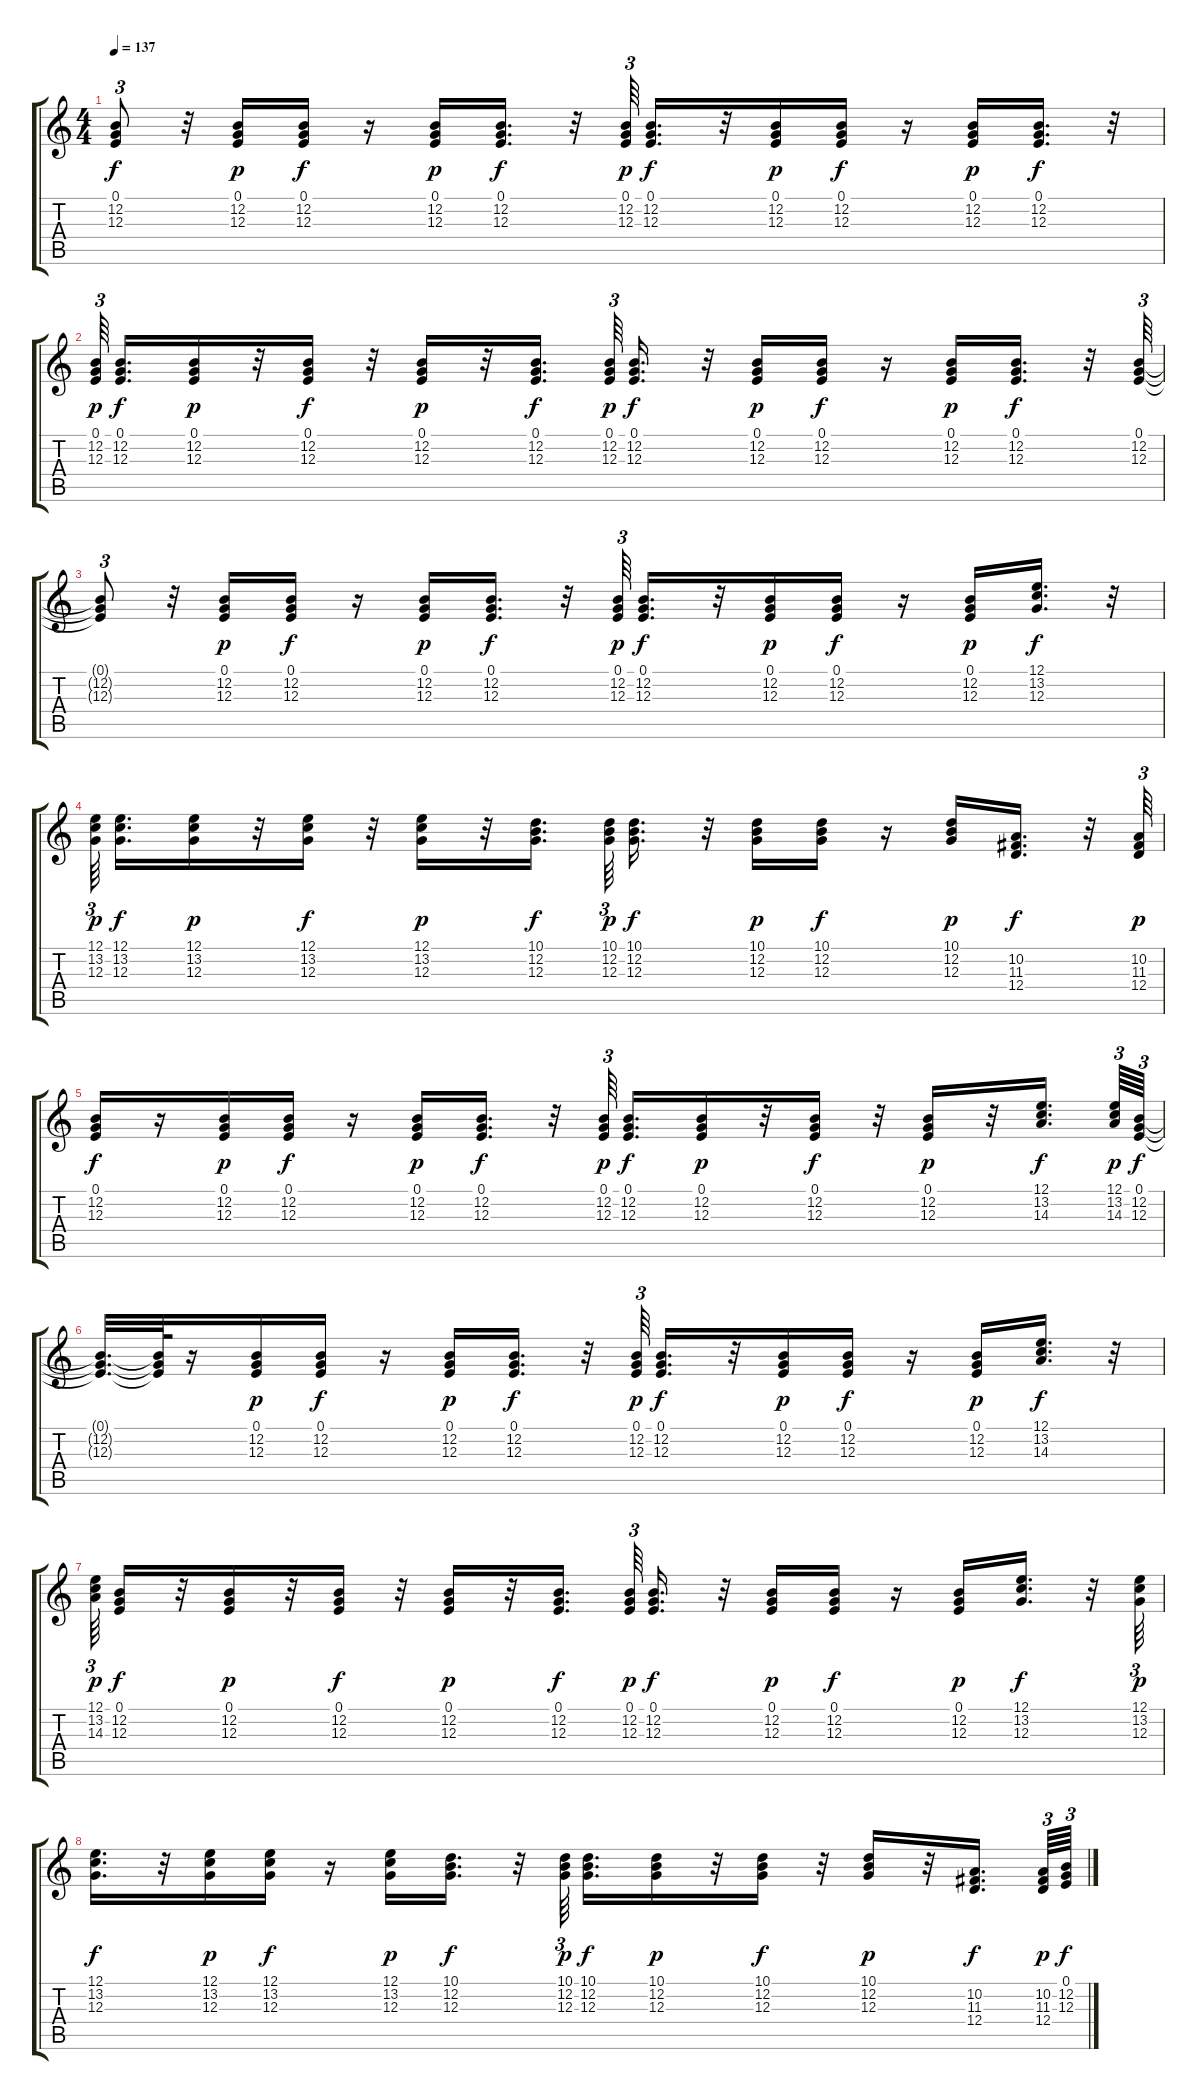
\track "" {instrument pad4choir}
\staff {score tabs}
\tuning (E4 B3 G3 D3 A2 E2) {hide}
\ts (4 4)
\tempo 137
\clef g2
\ks c
(0.1{t} 12.2{t} 12.3{t}).8{tu (3 2) dy f} r.32 (0.1 12.2 12.3).16{dy p} (0.1 12.2 12.3).16{dy f} r.16 (0.1 12.2 12.3).16{dy p} (0.1 12.2 12.3).16{d dy f} r.32 (0.1 12.2 12.3).64{tu (3 2) dy p} (0.1 12.2 12.3).16{d dy f} r.32 (0.1 12.2 12.3).16{dy p} (0.1 12.2 12.3).16{dy f} r.16 (0.1 12.2 12.3).16{dy p} (0.1 12.2 12.3).16{d dy f} r.32 |
(0.1 12.2 12.3).64{tu (3 2) dy p beam splitsecondary} (0.1 12.2 12.3).16{d dy f} (0.1 12.2 12.3).16{dy p} r.32 (0.1 12.2 12.3).16{dy f} r.32 (0.1 12.2 12.3).16{dy p} r.32 (0.1 12.2 12.3).16{d dy f beam splitsecondary} (0.1 12.2 12.3).64{tu (3 2) dy p} (0.1 12.2 12.3).16{d dy f} r.32 (0.1 12.2 12.3).16{dy p} (0.1 12.2 12.3).16{dy f} r.16 (0.1 12.2 12.3).16{dy p} (0.1 12.2 12.3).16{d dy f} r.32 (0.1 12.2 12.3).64{tu (3 2)} |
(0.1{t} 12.2{t} 12.3{t}).8{tu (3 2)} r.32 (0.1 12.2 12.3).16{dy p} (0.1 12.2 12.3).16{dy f} r.16 (0.1 12.2 12.3).16{dy p} (0.1 12.2 12.3).16{d dy f} r.32 (0.1 12.2 12.3).64{tu (3 2) dy p} (0.1 12.2 12.3).16{d dy f} r.32 (0.1 12.2 12.3).16{dy p} (0.1 12.2 12.3).16{dy f} r.16 (0.1 12.2 12.3).16{dy p} (12.1 13.2 12.3).16{d dy f} r.32 |
(12.1 13.2 12.3).64{tu (3 2) dy p beam splitsecondary} (12.1 13.2 12.3).16{d dy f} (12.1 13.2 12.3).16{dy p} r.32 (12.1 13.2 12.3).16{dy f} r.32 (12.1 13.2 12.3).16{dy p} r.32 (10.1 12.2 12.3).16{d dy f beam splitsecondary} (10.1 12.2 12.3).64{tu (3 2) dy p} (10.1 12.2 12.3).16{d dy f} r.32 (10.1 12.2 12.3).16{dy p} (10.1 12.2 12.3).16{dy f} r.16 (10.1 12.2 12.3).16{dy p} (10.2 11.3 12.4).16{d dy f} r.32 (10.2 11.3 12.4).64{tu (3 2) dy p} |
(0.1 12.2 12.3).16{dy f} r.16 (0.1 12.2 12.3).16{dy p} (0.1 12.2 12.3).16{dy f} r.16 (0.1 12.2 12.3).16{dy p} (0.1 12.2 12.3).16{d dy f} r.32 (0.1 12.2 12.3).64{tu (3 2) dy p beam splitsecondary} (0.1 12.2 12.3).16{d dy f} (0.1 12.2 12.3).16{dy p} r.32 (0.1 12.2 12.3).16{dy f} r.32 (0.1 12.2 12.3).16{dy p} r.32 (12.1 13.2 14.3).16{d dy f beam splitsecondary} (12.1 13.2 14.3).64{tu (3 2) dy p} (0.1 12.2 12.3).64{tu (3 2) dy f} |
(0.1{t} 12.2{t} 12.3{t}).32{d} (0.1{t} 12.2{t} 12.3{t}).64 r.16 (0.1 12.2 12.3).16{dy p} (0.1 12.2 12.3).16{dy f} r.16 (0.1 12.2 12.3).16{dy p} (0.1 12.2 12.3).16{d dy f} r.32 (0.1 12.2 12.3).64{tu (3 2) dy p} (0.1 12.2 12.3).16{d dy f} r.32 (0.1 12.2 12.3).16{dy p} (0.1 12.2 12.3).16{dy f} r.16 (0.1 12.2 12.3).16{dy p} (12.1 13.2 14.3).16{d dy f} r.32 |
(12.1 13.2 14.3).64{tu (3 2) dy p} (0.1 12.2 12.3).16{dy f} r.32 (0.1 12.2 12.3).16{dy p} r.32 (0.1 12.2 12.3).16{dy f} r.32 (0.1 12.2 12.3).16{dy p} r.32 (0.1 12.2 12.3).16{d dy f beam splitsecondary} (0.1 12.2 12.3).64{tu (3 2) dy p} (0.1 12.2 12.3).16{d dy f} r.32 (0.1 12.2 12.3).16{dy p} (0.1 12.2 12.3).16{dy f} r.16 (0.1 12.2 12.3).16{dy p} (12.1 13.2 12.3).16{d dy f} r.32 (12.1 13.2 12.3).64{tu (3 2) dy p} |
(12.1 13.2 12.3).16{d dy f} r.32 (12.1 13.2 12.3).16{dy p} (12.1 13.2 12.3).16{dy f} r.16 (12.1 13.2 12.3).16{dy p} (10.1 12.2 12.3).16{d dy f} r.32 (10.1 12.2 12.3).64{tu (3 2) dy p beam splitsecondary} (10.1 12.2 12.3).16{d dy f} (10.1 12.2 12.3).16{dy p} r.32 (10.1 12.2 12.3).16{dy f} r.32 (10.1 12.2 12.3).16{dy p} r.32 (10.2 11.3 12.4).16{d dy f beam splitsecondary} (10.2 11.3 12.4).64{tu (3 2) dy p} (0.1 12.2 12.3).64{tu (3 2) dy f}
